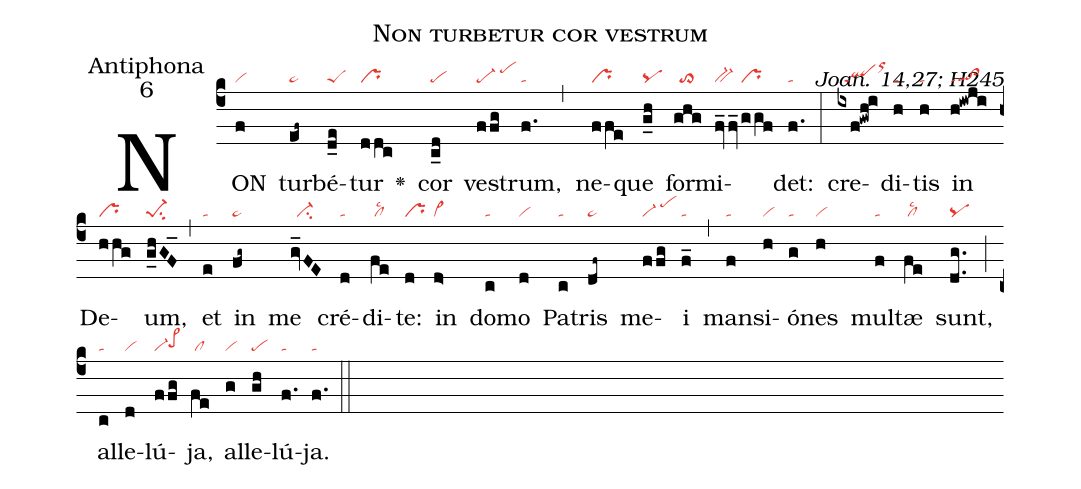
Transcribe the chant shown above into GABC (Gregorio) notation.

name:Non turbetur cor vestrum;
office-part:Antiphona;
mode:6;
commentary:Joan. 14,27; H245;
nabc-lines:1;
%%
(c4)NON(f|vi) tur(ef~|pe~)bé(d_e|peS)tur(ddc|pr) <v>\greheightstar</v>()
cor(c_d|pe) ve(ffg|pe-/pehj)strum,(f.|ta) (,)
ne(ffe|pr)que(g_h|pq) for(ghg|//to>)mi(fv_2fv_|bv-|ggf|pr)det:(f.|ta) (:)
cre(ixf!gwh!i|//qlppt1orhl)di(h|ta)tis(h|ta) in(h!iwji|ql!cl>ppt1) De(hhg|pr)um,(g_hGF_|pe-1su2) (,)
et(e|ta) in(fg~|pe~) me(gv_FE|//ci-) cré(d|ta)di(fe|/cllsc2)te:(d|pr)
in(d>|vi>) do(c|ta)mo(d|vi) Pa(c|ta)tris(df~|pe~) me(ffg|vi-/pehj)i(f_|ta) (,)
man(f|ta)si(h|vi)ó(g|ta)nes(h|vi) mul(f|ta)tæ(fe|/cllsc2) sunt,(dg..|pq) (;)
al(c|ta)le(d|vi)lú(ffg|vi-pe>hh)ja,(fe|/cl) al(g|vi)le(gh|pe)lú(f.|ta)ja.(f.|ta) (::)

%E(h) u(h) o(f) u(gh) a(g) e.(f.) (::)
